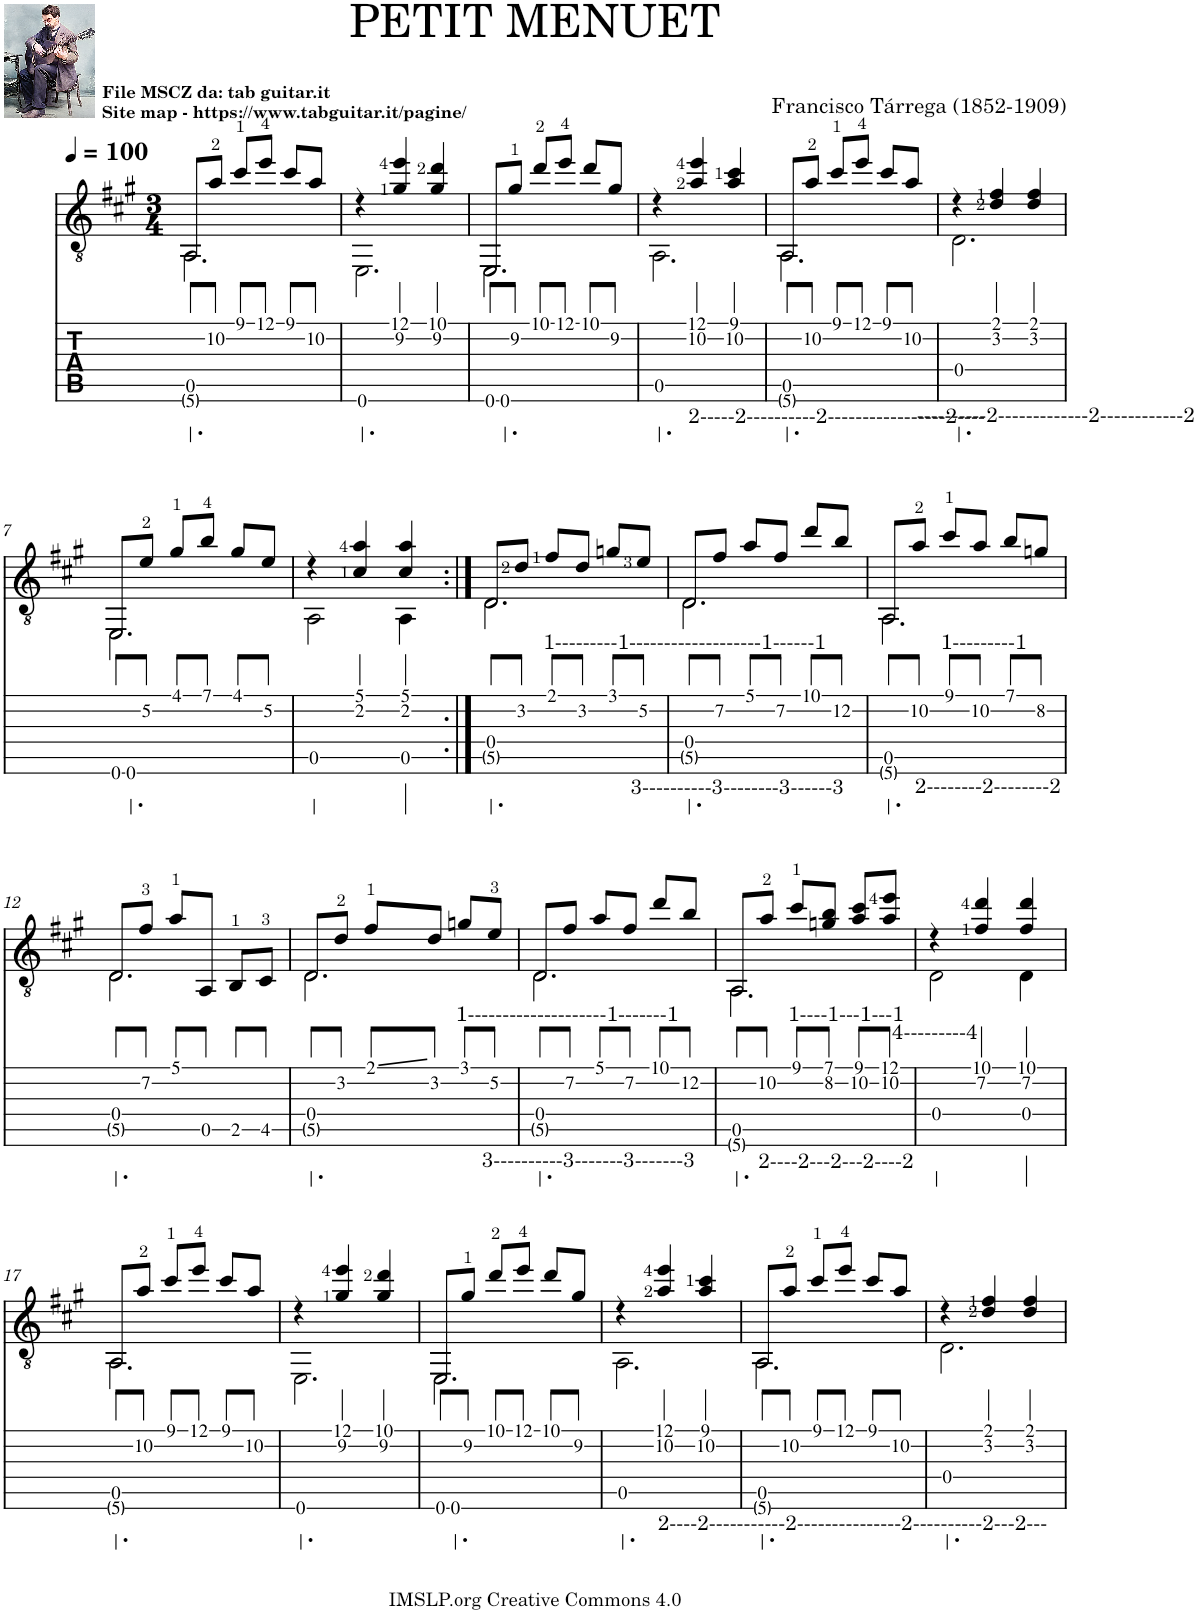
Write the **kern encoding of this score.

**kern	**kern
*part2	*part1
*staff2	*staff1
*I"Chitarra classica (Intavolatura)	*I"Classical Guitar
*stria6	*
*	*clefGv2
*k[f#c#g#]	*k[f#c#g#]
*M3/4	*M3/4
*MM100	*MM100
=1	=1
*^	*
!	!	!LO:N:head=open
*	*	*^
8AA/L	2.AA\	8AA/L	2.AA\
8a/J	.	8a/J	.
8cc#/L	.	8cc#/L	.
8ee/J	.	8ee/J	.
8cc#/L	.	8cc#/L	.
8a/J	.	8a/J	.
=2	=2	=2	=2
4r	2.EE\	4r	2.EE\
4g#/ 4ee/	.	4g#/ 4ee/	.
4g#/ 4dd/	.	4g#/ 4dd/	.
=3	=3	=3	=3
!	!	!LO:N:head=open	!
8EE/L	2.EE\	8EE/L	2.EE\
8g#/J	.	8g#/J	.
8dd/L	.	8dd/L	.
8ee/J	.	8ee/J	.
8dd/L	.	8dd/L	.
8g#/J	.	8g#/J	.
=4	=4	=4	=4
4r	2.AA\	4r	2.AA\
!LO:TX:b:t=2-----2----------2-----------------2----	!	!	!
4a/ 4ee/	.	4a/ 4ee/	.
4a/ 4cc#/	.	4a/ 4cc#/	.
=5	=5	=5	=5
!	!	!LO:N:head=open	!
8AA/L	2.AA\	8AA/L	2.AA\
8a/J	.	8a/J	.
8cc#/L	.	8cc#/L	.
8ee/J	.	8ee/J	.
8cc#/L	.	8cc#/L	.
8a/J	.	8a/J	.
=6	=6	=6	=6
4r	2.D\	4r	2.D\
!LO:TX:b:t=----------2-------------2------------2	!	!	!
4d/ 4f#/	.	4d/ 4f#/	.
4d/ 4f#/	.	4d/ 4f#/	.
!!LO:LB:g=z	!!
=7	=7	=7	=7
!	!	!LO:N:head=open	!
8EE/L	2.EE\	8EE/L	2.EE\
8e/J	.	8e/J	.
8g#/L	.	8g#/L	.
8b/J	.	8b/J	.
8g#/L	.	8g#/L	.
8e/J	.	8e/J	.
=8	=8	=8	=8
4r	2AA\	4r	2AA\
4c#/ 4a/	.	4c#/ 4a/	.
4c#/ 4a/	4AA\	4c#/ 4a/	4AA\
=9:|!	=9:|!	=9:|!	=9:|!
!	!	!LO:N:head=open	!
8D/L	2.D\	8D/L	2.D\
8d/J	.	8d/J	.
!LO:TX:a:t=1---------1-------------------1------1	!	!	!
8f#/L	.	8f#/L	.
8d/J	.	8d/J	.
8g/L	.	8gn/L	.
!LO:TX:b:t=3----------3--------3------3	!	!	!
8e/J	.	8e/J	.
=10	=10	=10	=10
!	!	!LO:N:head=open	!
8D/L	2.D\	8D/L	2.D\
8f#/J	.	8f#/J	.
8a/L	.	8a/L	.
8f#/J	.	8f#/J	.
8dd/L	.	8dd/L	.
8b/J	.	8b/J	.
=11	=11	=11	=11
!	!	!LO:N:head=open	!
8AA/L	2.AA\	8AA/L	2.AA\
!LO:TX:b:t=2--------2--------2	!	!	!
8a/J	.	8a/J	.
!LO:TX:a:t=1---------1	!	!	!
8cc#/L	.	8cc#/L	.
8a/J	.	8a/J	.
8b/L	.	8b/L	.
8gn/J	.	8gn/J	.
!!LO:LB:g=z	!!
=12	=12	=12	=12
!	!	!LO:N:head=open	!
8D/L	2.D\	8D/L	2.D\
8f#/J	.	8f#/J	.
8a/L	.	8a/L	.
8AA/J	.	8AA/J	.
8BB/L	.	8BB/L	.
8C#/J	.	8C#/J	.
=13	=13	=13	=13
!	!	!LO:N:head=open	!
8D/L	2.D\	8D/L	2.D\
8d/J	.	8d/J	.
8f#/L	.	8f#/L	.
8d/J	.	8d/J	.
!LO:TX:a:t=1--------------------1-------1	!	!	!
8gn/L	.	8gn/L	.
!LO:TX:b:t=3----------3-------3-------3	!	!	!
8e/J	.	8e/J	.
=14	=14	=14	=14
!	!	!LO:N:head=open	!
8D/L	2.D\	8D/L	2.D\
8f#/J	.	8f#/J	.
8a/L	.	8a/L	.
8f#/J	.	8f#/J	.
8dd/L	.	8dd/L	.
8b/J	.	8b/J	.
=15	=15	=15	=15
!	!	!LO:N:head=open	!
8AA/L	2.AA\	8AA/L	2.AA\
!LO:TX:b:t=2----2---2---2----2	!	!	!
8a/J	.	8a/J	.
!LO:TX:a:t=1----1---1---1	!	!	!
8cc#/L	.	8cc#/L	.
8gn/ 8b/J	.	8gn/ 8b/J	.
8a/ 8cc#/L	.	8a/ 8cc#/L	.
!LO:TX:a:t=4---------4	!	!	!
8a/ 8ee/J	.	8a/ 8ee/J	.
=16	=16	=16	=16
4r	2D\	4r	2D\
4f#/ 4dd/	.	4f#/ 4dd/	.
4f#/ 4dd/	4D\	4f#/ 4dd/	4D\
!!LO:LB:g=z	!!
=17	=17	=17	=17
!	!	!LO:N:head=open	!
8AA/L	2.AA\	8AA/L	2.AA\
8a/J	.	8a/J	.
8cc#/L	.	8cc#/L	.
8ee/J	.	8ee/J	.
8cc#/L	.	8cc#/L	.
8a/J	.	8a/J	.
=18	=18	=18	=18
4r	2.EE\	4r	2.EE\
4g#/ 4ee/	.	4g#/ 4ee/	.
4g#/ 4dd/	.	4g#/ 4dd/	.
=19	=19	=19	=19
!	!	!LO:N:head=open	!
8EE/L	2.EE\	8EE/L	2.EE\
8g#/J	.	8g#/J	.
8dd/L	.	8dd/L	.
8ee/J	.	8ee/J	.
8dd/L	.	8dd/L	.
8g#/J	.	8g#/J	.
=20	=20	=20	=20
4r	2.AA\	4r	2.AA\
!LO:TX:b:t=2----2-----------2---------------2----------2---2---	!	!	!
4a/ 4ee/	.	4a/ 4ee/	.
4a/ 4cc#/	.	4a/ 4cc#/	.
=21	=21	=21	=21
!	!	!LO:N:head=open	!
8AA/L	2.AA\	8AA/L	2.AA\
8a/J	.	8a/J	.
8cc#/L	.	8cc#/L	.
8ee/J	.	8ee/J	.
8cc#/L	.	8cc#/L	.
8a/J	.	8a/J	.
=22	=22	=22	=22
4r	2.D\	4r	2.D\
4d/ 4f#/	.	4d/ 4f#/	.
4d/ 4f#/	.	4d/ 4f#/	.
*v	*v	*	*
*	*v	*v
=	=
*-	*-
